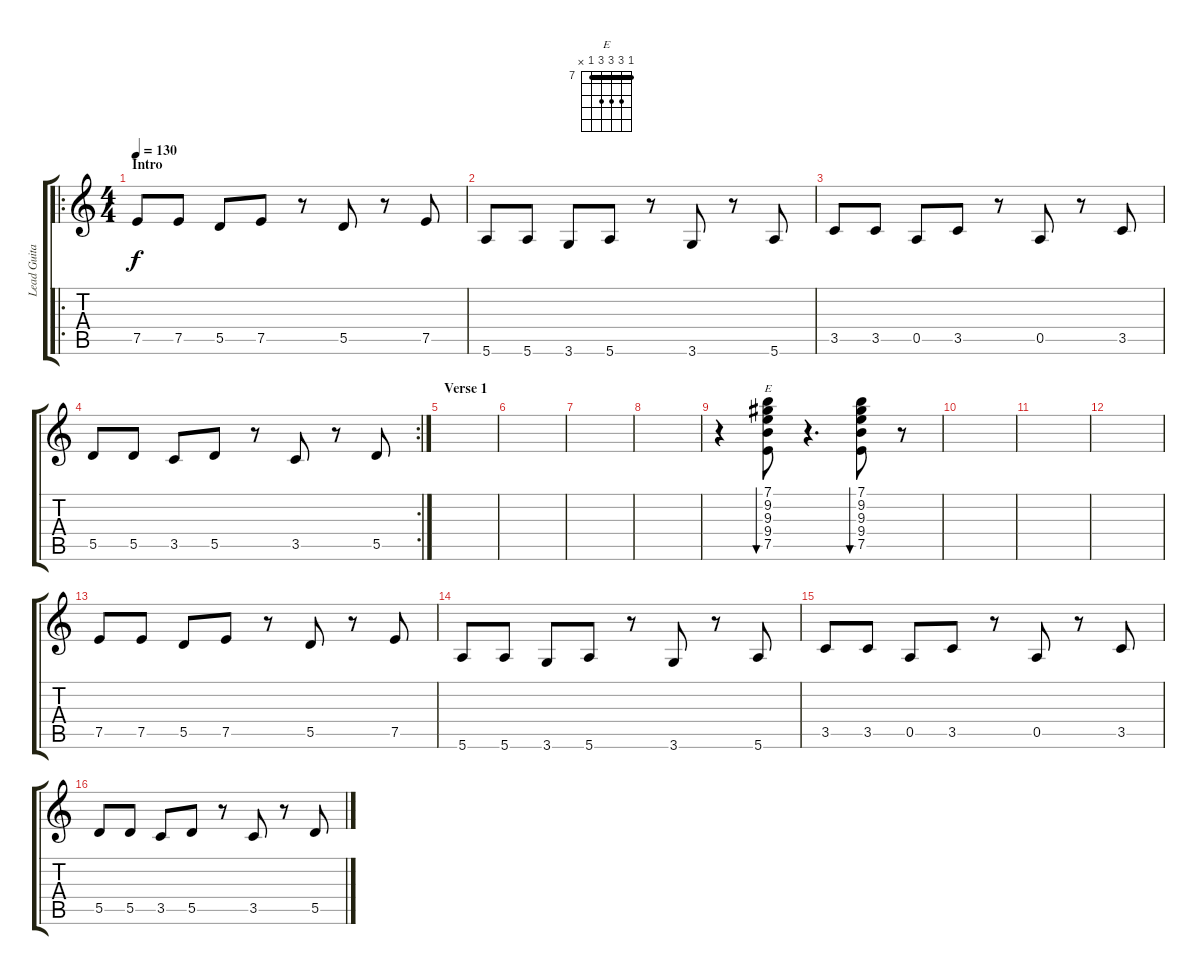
\track ("Lead Guitar" "Lead Guita") {instrument overdrivenguitar}
\staff {score tabs}
\tuning (E4 B3 G3 D3 A2 E2) {hide}
\chord ("E" 7 9 9 9 7 x) {firstfret 7 barre 7}
\ro
\ts (4 4)
\section ("" "Intro")
\tempo 130
\clef g2
\ks c
7.5.8{dy f instrument overdrivenguitar} 7.5.8 5.5.8 7.5.8 r.8 5.5.8 r.8 7.5.8 |
5.6.8 5.6.8 3.6.8 5.6.8 r.8 3.6.8 r.8 5.6.8 |
3.5.8 3.5.8 0.5.8 3.5.8 r.8 0.5.8 r.8 3.5.8 |
\rc 2
5.5.8 5.5.8 3.5.8 5.5.8 r.8 3.5.8 r.8 5.5.8 |
\section ("" "Verse 1")
|
|
|
|
r.4 (7.1 9.2 9.3 9.4 7.5).8{bu 60 ch "E"} r.4{d} (7.1 9.2 9.3 9.4 7.5).8{bu 60} r.8 |
|
|
|
7.5.8 7.5.8 5.5.8 7.5.8 r.8 5.5.8 r.8 7.5.8 |
5.6.8 5.6.8 3.6.8 5.6.8 r.8 3.6.8 r.8 5.6.8 |
3.5.8 3.5.8 0.5.8 3.5.8 r.8 0.5.8 r.8 3.5.8 |
5.5.8 5.5.8 3.5.8 5.5.8 r.8 3.5.8 r.8 5.5.8
